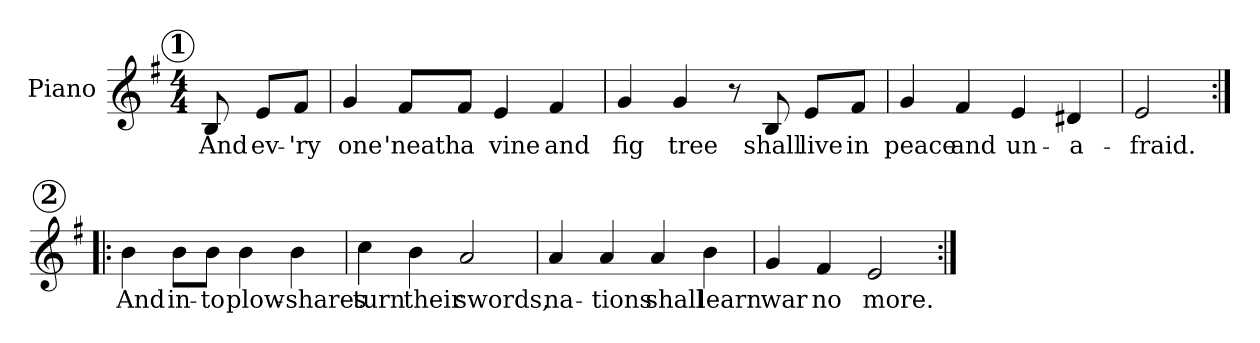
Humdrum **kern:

**kern	**text
*part1	*part1
*staff1	*staff1
*I"Piano	*
*I'Pno.	*
*clefG2	*
*k[f#]	*
*M4/4	*
!!LO:REH:place=s1:a:cj:enc=circle:t=1
=	=
!	!LO:LY:b
8B/	And
!	!LO:LY:b
8e/L	ev-
!	!LO:LY:b
8f#/J	-'ry
=1	=1
!	!LO:LY:b
4g/	one
!	!LO:LY:b
8f#/L	'neath
!	!LO:LY:b
8f#/J	a
!	!LO:LY:b
4e/	vine
!	!LO:LY:b
4f#/	and
=2	=2
!	!LO:LY:b
4g/	fig
!	!LO:LY:b
4g/	tree
8r	.
!	!LO:LY:b
8B/	shall
!	!LO:LY:b
8e/L	live
!	!LO:LY:b
8f#/J	in
!!LO:LB:g=z
=3	=3
!	!LO:LY:b
4g/	peace
!	!LO:LY:b
4f#/	and
!	!LO:LY:b
4e/	un-
!	!LO:LY:b
4d#X/	-a-
=4	=4
!	!LO:LY:b
2e/	fraid.
!!LO:LB:g=z
!!LO:REH:place=s1:a:cj:enc=circle:t=2
=5:|!|:	=5:|!|:
!	!LO:LY:b
4b\	And
!	!LO:LY:b
8b\L	in-
!	!LO:LY:b
8b\J	-to
!	!LO:LY:b
4b\	plow-
!	!LO:LY:b
4b\	-shares
=6	=6
!	!LO:LY:b
4cc\	turn
!	!LO:LY:b
4b\	their
!	!LO:LY:b
2a/	swords,
!!LO:LB:g=z
=7	=7
!	!LO:LY:b
4a/	na-
!	!LO:LY:b
4a/	-tions
!	!LO:LY:b
4a/	shall
!	!LO:LY:b
4b\	learn
=8	=8
!	!LO:LY:b
4g/	war
!	!LO:LY:b
4f#/	no
!	!LO:LY:b
2e/	more.
=:|!	=:|!
*-	*-
